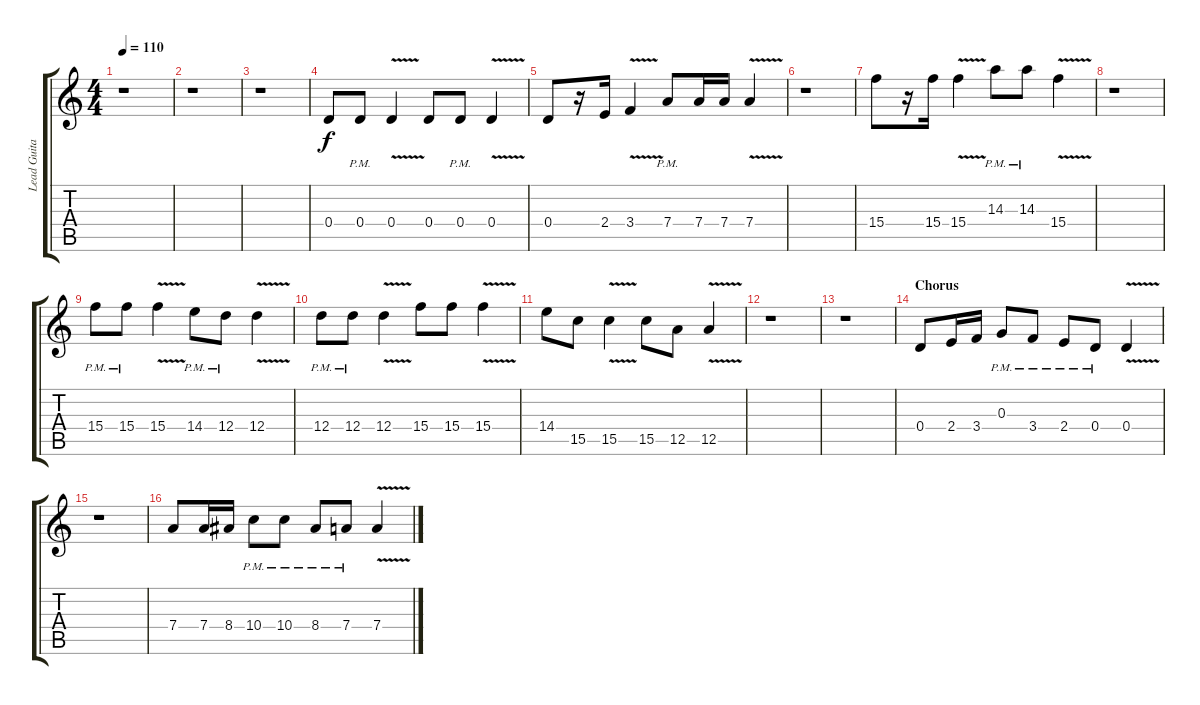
\track ("Lead Guitar" "Lead Guita") {instrument overdrivenguitar}
\staff {score tabs}
\tuning (E4 B3 G3 D3 A2 D2) {hide}
\ts (4 4)
\tempo 110
\clef g2
\ks c
r.1{dy f} |
r.1 |
r.1 |
0.4.8 0.4{pm}.8 0.4{v}.4 0.4.8 0.4{pm}.8 0.4{v}.4 |
0.4.8 r.16 2.4.16 3.4{v}.4 7.4{pm}.8 7.4.16 7.4.16 7.4{v}.4 |
r.1 |
15.4.8 r.16 15.4.16 15.4{v}.4 14.3{pm}.8 14.3{pm}.8 15.4{v}.4 |
r.1 |
15.4{pm}.8 15.4{pm}.8 15.4{v}.4 14.4{pm}.8 12.4{pm}.8 12.4{v}.4 |
12.4{pm}.8 12.4{pm}.8 12.4{v}.4 15.4.8 15.4.8 15.4{v}.4 |
14.4.8 15.5.8 15.5{v}.4 15.5.8 12.5.8 12.5{v}.4 |
r.1 |
r.1 |
\section ("" "Chorus")
0.4.8 2.4.16 3.4.16 0.3{pm}.8 3.4{pm}.8 2.4{pm}.8 0.4{pm}.8 0.4{v}.4 |
r.1 |
7.4.8 7.4.16 8.4.16 10.4{pm}.8 10.4{pm}.8 8.4{pm}.8 7.4{pm}.8 7.4{v}.4
